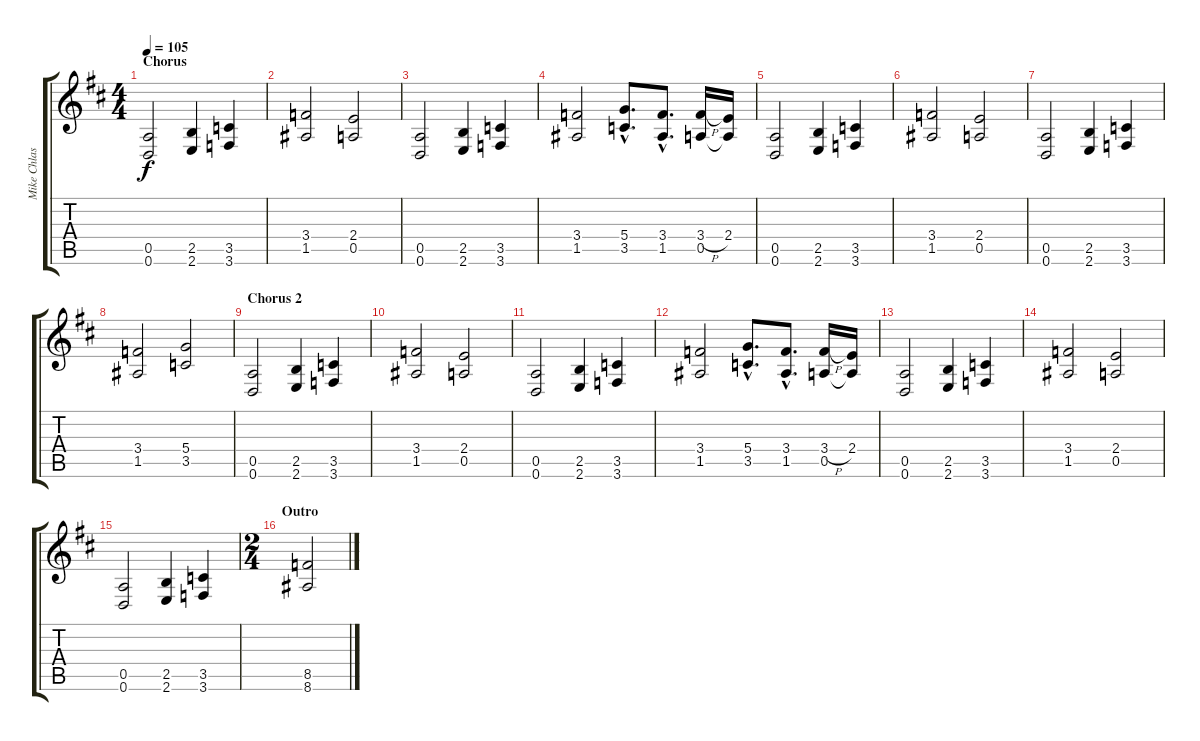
\track ("Mike Chlasciak" "Mike Chlas") {instrument distortionguitar}
\staff {score tabs}
\tuning (E4 B3 G3 D3 A2 D2) {hide}
\ts (4 4)
\section ("" "Chorus")
\tempo 105
\clef g2
\ks d
(0.5 0.6).2{dy f} (2.5 2.6).4 (3.5 3.6).4 |
(3.4 1.5).2 (2.4 0.5).2 |
(0.5 0.6).2 (2.5 2.6).4 (3.5 3.6).4 |
(3.4 1.5).2 (5.4{hac} 3.5{hac}).8{d} (3.4{hac} 1.5{hac}).8{d} (3.4{h} 0.5).16 (2.4 0.5{t}).16 |
(0.5 0.6).2 (2.5 2.6).4 (3.5 3.6).4 |
(3.4 1.5).2 (2.4 0.5).2 |
(0.5 0.6).2 (2.5 2.6).4 (3.5 3.6).4 |
(3.4 1.5).2 (5.4 3.5).2 |
\section ("" "Chorus 2")
(0.5 0.6).2 (2.5 2.6).4 (3.5 3.6).4 |
(3.4 1.5).2 (2.4 0.5).2 |
(0.5 0.6).2 (2.5 2.6).4 (3.5 3.6).4 |
(3.4 1.5).2 (5.4{hac} 3.5{hac}).8{d} (3.4{hac} 1.5{hac}).8{d} (3.4{h} 0.5).16 (2.4 0.5{t}).16 |
(0.5 0.6).2 (2.5 2.6).4 (3.5 3.6).4 |
(3.4 1.5).2 (2.4 0.5).2 |
(0.5 0.6).2 (2.5 2.6).4 (3.5 3.6).4 |
\ts (2 4)
\section ("" "Outro")
(8.5 8.6).2
